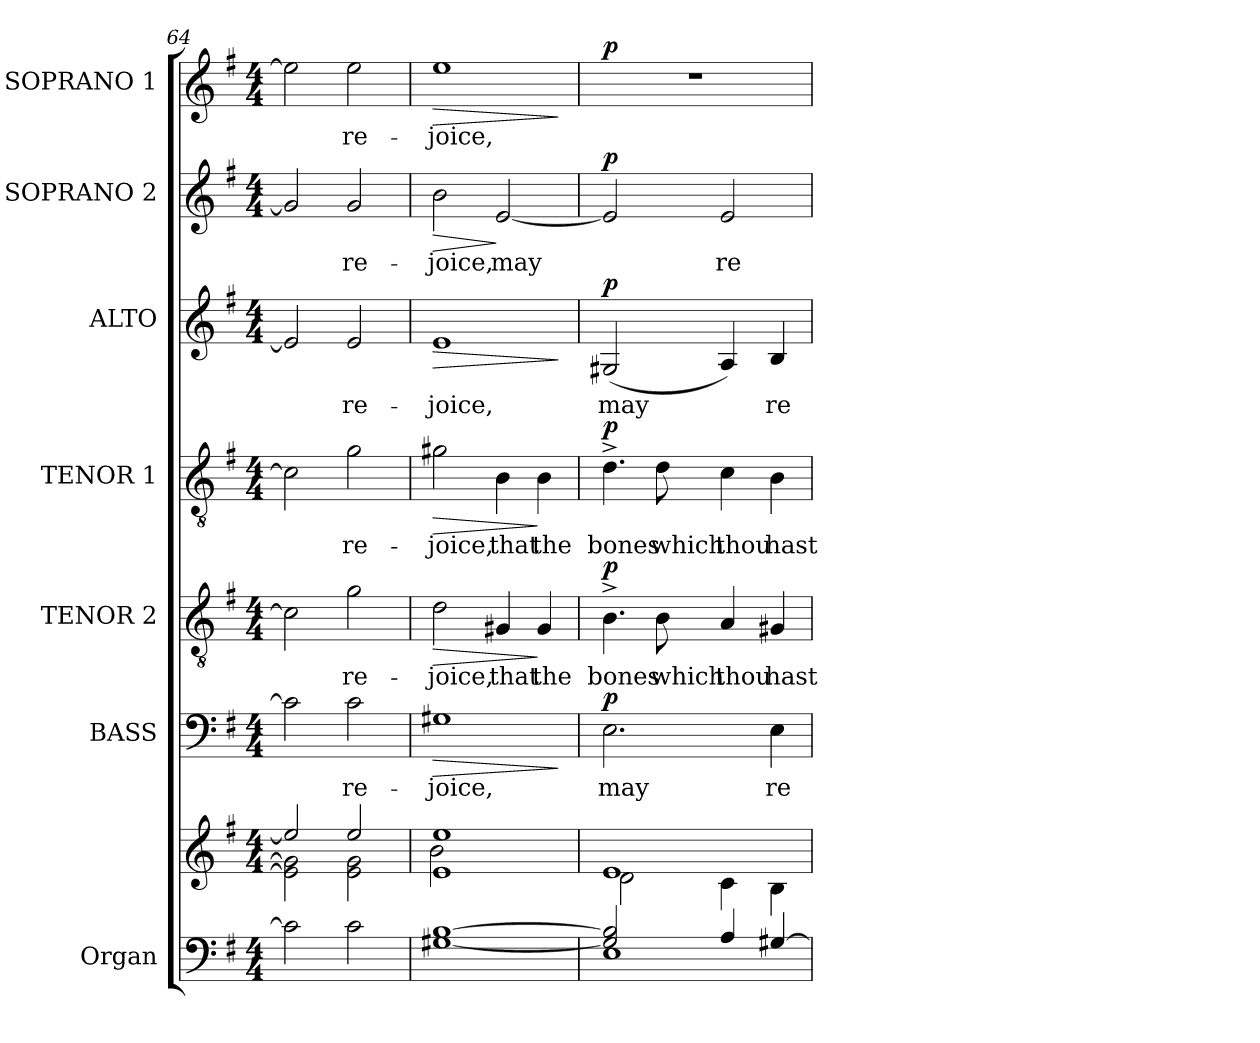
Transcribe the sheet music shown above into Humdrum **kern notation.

**kern	**kern	**kern	**text	**dynam	**kern	**text	**dynam	**kern	**text	**dynam	**kern	**text	**dynam	**kern	**text	**dynam	**kern	**text	**dynam
*part7	*part7	*part6	*part6	*part6	*part5	*part5	*part5	*part4	*part4	*part4	*part3	*part3	*part3	*part2	*part2	*part2	*part1	*part1	*part1
*staff8	*staff7	*staff6	*staff6	*staff6	*staff5	*staff5	*staff5	*staff4	*staff4	*staff4	*staff3	*staff3	*staff3	*staff2	*staff2	*staff2	*staff1	*staff1	*staff1
*I"Organ	*	*I"BASS	*	*	*I"TENOR 2	*	*	*I"TENOR 1	*	*	*I"ALTO	*	*	*I"SOPRANO 2	*	*	*I"SOPRANO 1	*	*
*I'Org.	*	*I'B.	*	*	*I'T2.	*	*	*I'T1.	*	*	*I'A.	*	*	*I'S2.	*	*	*I'S1.	*	*
*clefF4	*clefG2	*clefF4	*	*	*clefGv2	*	*	*clefGv2	*	*	*clefG2	*	*	*clefG2	*	*	*clefG2	*	*
*	*	*	*	*	*ITrd7c12	*	*	*ITrd7c12	*	*	*	*	*	*	*	*	*	*	*
*k[f#]	*k[f#]	*k[f#]	*	*	*k[f#]	*	*	*k[f#]	*	*	*k[f#]	*	*	*k[f#]	*	*	*k[f#]	*	*
*G:	*G:	*G:	*	*	*G:	*	*	*G:	*	*	*G:	*	*	*G:	*	*	*G:	*	*
*M4/4	*M4/4	*M4/4	*	*	*M4/4	*	*	*M4/4	*	*	*M4/4	*	*	*M4/4	*	*	*M4/4	*	*
=64	=64	=64	=64	=64	=64	=64	=64	=64	=64	=64	=64	=64	=64	=64	=64	=64	=64	=64	=64
*	*^	*	*	*	*	*	*	*	*	*	*	*	*	*	*	*	*	*	*
2ci\]	2eei/]	2ei\] 2gi]	2ci\]	.	.	2Ci\]	.	.	2Ci\]	.	.	2ei/]	.	.	2gi/]	.	.	2eei\]	.	.
!	!	!	!	!LO:LY:b:color=#000000	!	!	!	!	!	!	!	!	!	!	!	!	!	!	!	!
!	!	!	!	!	!	!	!LO:LY:b:color=#000000	!	!	!	!	!	!	!	!	!	!	!	!	!
!	!	!	!	!	!	!	!	!	!	!LO:LY:b:color=#000000	!	!	!	!	!	!	!	!	!	!
!	!	!	!	!	!	!	!	!	!	!	!	!	!LO:LY:b:color=#000000	!	!	!	!	!	!	!
!	!	!	!	!	!	!	!	!	!	!	!	!	!	!	!	!LO:LY:b:color=#000000	!	!	!	!
!	!	!	!	!	!	!	!	!	!	!	!	!	!	!	!	!	!	!	!LO:LY:b:color=#000000	!
2ci\	2eei/	2ei\ 2gi	2ci\	re-	.	2Gi\	re-	.	2Gi\	re-	.	2ei/	re-	.	2gi/	re-	.	2eei\	re-	.
=65	=65	=65	=65	=65	=65	=65	=65	=65	=65	=65	=65	=65	=65	=65	=65	=65	=65	=65	=65	=65
!	!	!	!	!LO:LY:b:color=#000000	!LO:HP:b	!	!	!	!	!	!	!	!	!	!	!	!	!	!	!
!	!	!	!	!	!	!	!LO:LY:b:color=#000000	!LO:HP:b	!	!	!	!	!	!	!	!	!	!	!	!
!	!	!	!	!	!	!	!	!	!	!LO:LY:b:color=#000000	!LO:HP:b	!	!	!	!	!	!	!	!	!
!	!	!	!	!	!	!	!	!	!	!	!	!	!LO:LY:b:color=#000000	!LO:HP:b	!	!	!	!	!	!
!	!	!	!	!	!	!	!	!	!	!	!	!	!	!	!	!LO:LY:b:color=#000000	!LO:HP:b	!	!	!
!	!	!	!	!	!	!	!	!	!	!	!	!	!	!	!	!	!	!	!LO:LY:b:color=#000000	!LO:HP:b
[1G#Xi [1Bi	1ei 1eei	2bi\	1G#Xi	-joice,	>	2Di\	-joice,	>	2G#Xi\	-joice,	>	1ei	-joice,	>	2bi\	-joice,	>	1eei	-joice,	>
!	!	!	!	!	!	!	!LO:LY:b:color=#000000	!	!	!	!	!	!	!	!	!	!	!	!	!
!	!	!	!	!	!	!	!	!	!	!LO:LY:b:color=#000000	!	!	!	!	!	!	!	!	!	!
!	!	!	!	!	!	!	!	!	!	!	!	!	!	!	!	!LO:LY:b:color=#000000	!	!	!	!
.	.	2ryy	.	.	.	4GG#Xi/	that	.	4BBi\	that	.	.	.	.	[2ei/	may	]	.	.	.
!	!	!	!	!	!	!	!LO:LY:b:color=#000000	!	!	!	!	!	!	!	!	!	!	!	!	!
!	!	!	!	!	!	!	!	!	!	!LO:LY:b:color=#000000	!	!	!	!	!	!	!	!	!	!
.	.	.	.	.	.	4GG#i/	the	]	4BBi\	the	]	.	.	.	.	.	.	.	.	.
*	*v	*v	*	*	*	*	*	*	*	*	*	*	*	*	*	*	*	*	*	*
.	.	.	.	]	.	.	.	.	.	.	.	.	]	.	.	.	.	.	]
=66	=66	=66	=66	=66	=66	=66	=66	=66	=66	=66	=66	=66	=66	=66	=66	=66	=66	=66	=66
*^	*^	*	*	*	*	*	*	*	*	*	*	*	*	*	*	*	*	*	*
!	!	!	!	!	!LO:LY:b:color=#000000	!	!	!	!	!	!	!	!	!	!	!	!	!	!	!	!
!	!	!	!	!	!	!	!	!LO:LY:b:color=#000000	!	!	!	!	!	!	!	!	!	!	!	!	!
!	!	!	!	!	!	!	!	!	!	!	!LO:LY:b:color=#000000	!	!	!	!	!	!	!	!	!	!
!	!	!	!	!	!	!	!	!	!	!	!	!	!	!LO:LY:b:color=#000000	!	!	!	!	!	!	!
2G#i/] 2Bi]	1Ei	1ei	2di\	2.Ei\	may	p	4.BB^i\	bones	p	4.D^i\	bones	p	(2G#Xi/	may	p	2ei/]	.	p	1r	.	p
!	!	!	!	!	!	!	!	!LO:LY:b:color=#000000	!	!	!	!	!	!	!	!	!	!	!	!	!
!	!	!	!	!	!	!	!	!	!	!	!LO:LY:b:color=#000000	!	!	!	!	!	!	!	!	!	!
.	.	.	.	.	.	.	8BBi\	which	.	8Di\	which	.	.	.	.	.	.	.	.	.	.
!	!	!	!	!	!	!	!	!LO:LY:b:color=#000000	!	!	!	!	!	!	!	!	!	!	!	!	!
!	!	!	!	!	!	!	!	!	!	!	!LO:LY:b:color=#000000	!	!	!	!	!	!	!	!	!	!
!	!	!	!	!	!	!	!	!	!	!	!	!	!	!	!	!	!LO:LY:b:color=#000000	!	!	!	!
4Ai/	.	.	4ci\	.	.	.	4AAi/	thou	.	4Ci\	thou	.	4Ai/)	.	.	2ei/	re-	.	.	.	.
!	!	!	!	!	!LO:LY:b:color=#000000	!	!	!	!	!	!	!	!	!	!	!	!	!	!	!	!
!	!	!	!	!	!	!	!	!LO:LY:b:color=#000000	!	!	!	!	!	!	!	!	!	!	!	!	!
!	!	!	!	!	!	!	!	!	!	!	!LO:LY:b:color=#000000	!	!	!	!	!	!	!	!	!	!
!	!	!	!	!	!	!	!	!	!	!	!	!	!	!LO:LY:b:color=#000000	!	!	!	!	!	!	!
[4G#Xi/	.	.	4Bi\	4Ei\	re-	.	4GG#Xi/	hast	.	4BBi\	hast	.	4Bi/	re-	.	.	.	.	.	.	.
*v	*v	*	*	*	*	*	*	*	*	*	*	*	*	*	*	*	*	*	*	*	*
*	*v	*v	*	*	*	*	*	*	*	*	*	*	*	*	*	*	*	*	*	*
=	=	=	=	=	=	=	=	=	=	=	=	=	=	=	=	=	=	=	=
*-	*-	*-	*-	*-	*-	*-	*-	*-	*-	*-	*-	*-	*-	*-	*-	*-	*-	*-	*-
